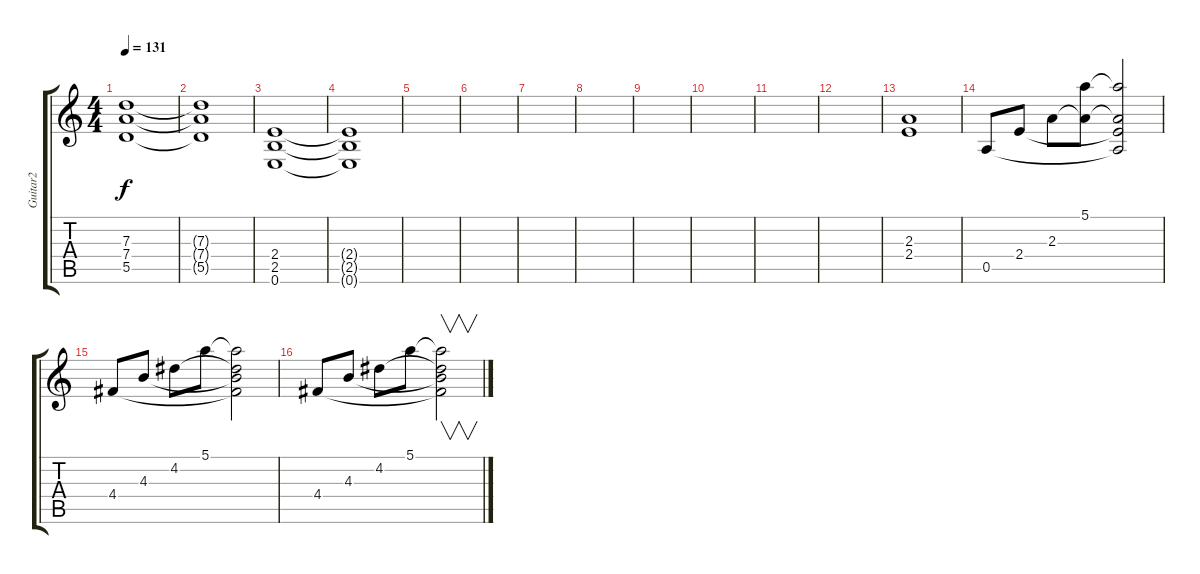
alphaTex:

\track ("Guitar2" "Guitar2") {instrument distortionguitar}
\staff {score tabs}
\tuning (E4 B3 G3 D3 A2 E2) {hide}
\ts (4 4)
\tempo 131
\clef g2
\ks c
(7.3 7.4 5.5).1{dy f} |
(7.3{t} 7.4{t} 5.5{t}).1 |
(2.4 2.5 0.6).1 |
(2.4{t} 2.5{t} 0.6{t}).1 |
|
|
|
|
|
|
|
|
(2.3 2.4).1 |
0.5.8 2.4.8 2.3.8 (5.1 2.3{t}).8 (5.1{t} 2.3{t} 2.4{t} 0.5{t}).2 |
4.4.8 4.3.8 4.2.8 5.1.8 (5.1{t} 4.2{t} 4.3{t} 4.4{t}).2 |
4.4.8 4.3.8 4.2.8 5.1.8 (5.1{t} 4.2{t} 4.3{t} 4.4{t}).2{v}
